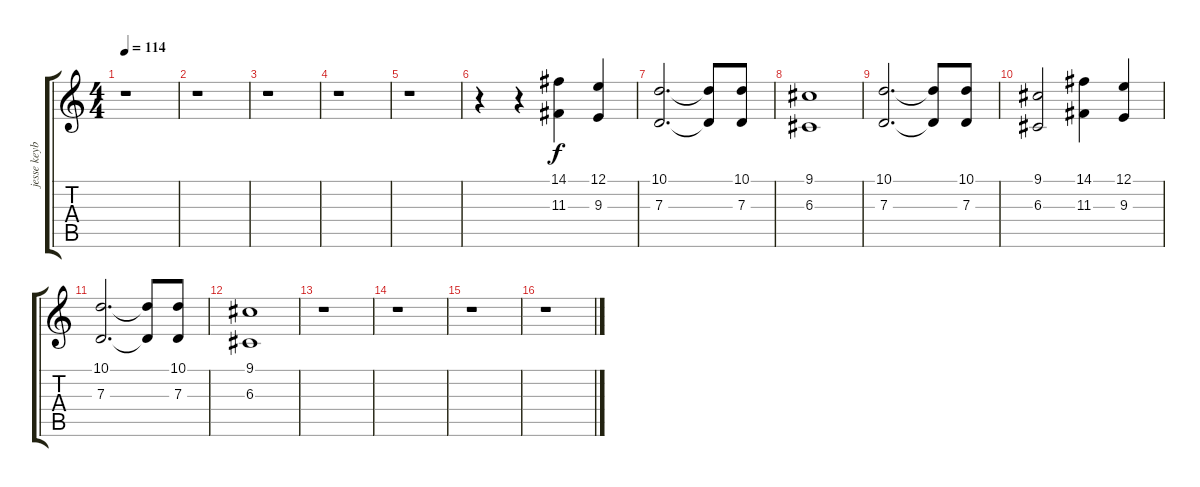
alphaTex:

\track ("jesse keyboard" "jesse keyb") {instrument electricgrandpiano}
\staff {score tabs}
\tuning (E4 B3 G3 D3 A2 E2) {hide}
\ts (4 4)
\tempo 114
\clef g2
\ks c
r.1{dy f} |
r.1 |
r.1 |
r.1 |
r.1 |
r.4 r.4 (14.1 11.3).4{volume 15 instrument electricgrandpiano} (12.1 9.3).4 |
(10.1 7.3).2{d} (10.1{t} 7.3{t}).8 (10.1 7.3).8 |
(9.1 6.3).1 |
(10.1 7.3).2{d} (10.1{t} 7.3{t}).8 (10.1 7.3).8 |
(9.1 6.3).2 (14.1 11.3).4 (12.1 9.3).4 |
(10.1 7.3).2{d} (10.1{t} 7.3{t}).8 (10.1 7.3).8 |
(9.1 6.3).1 |
r.1 |
r.1 |
r.1 |
r.1
